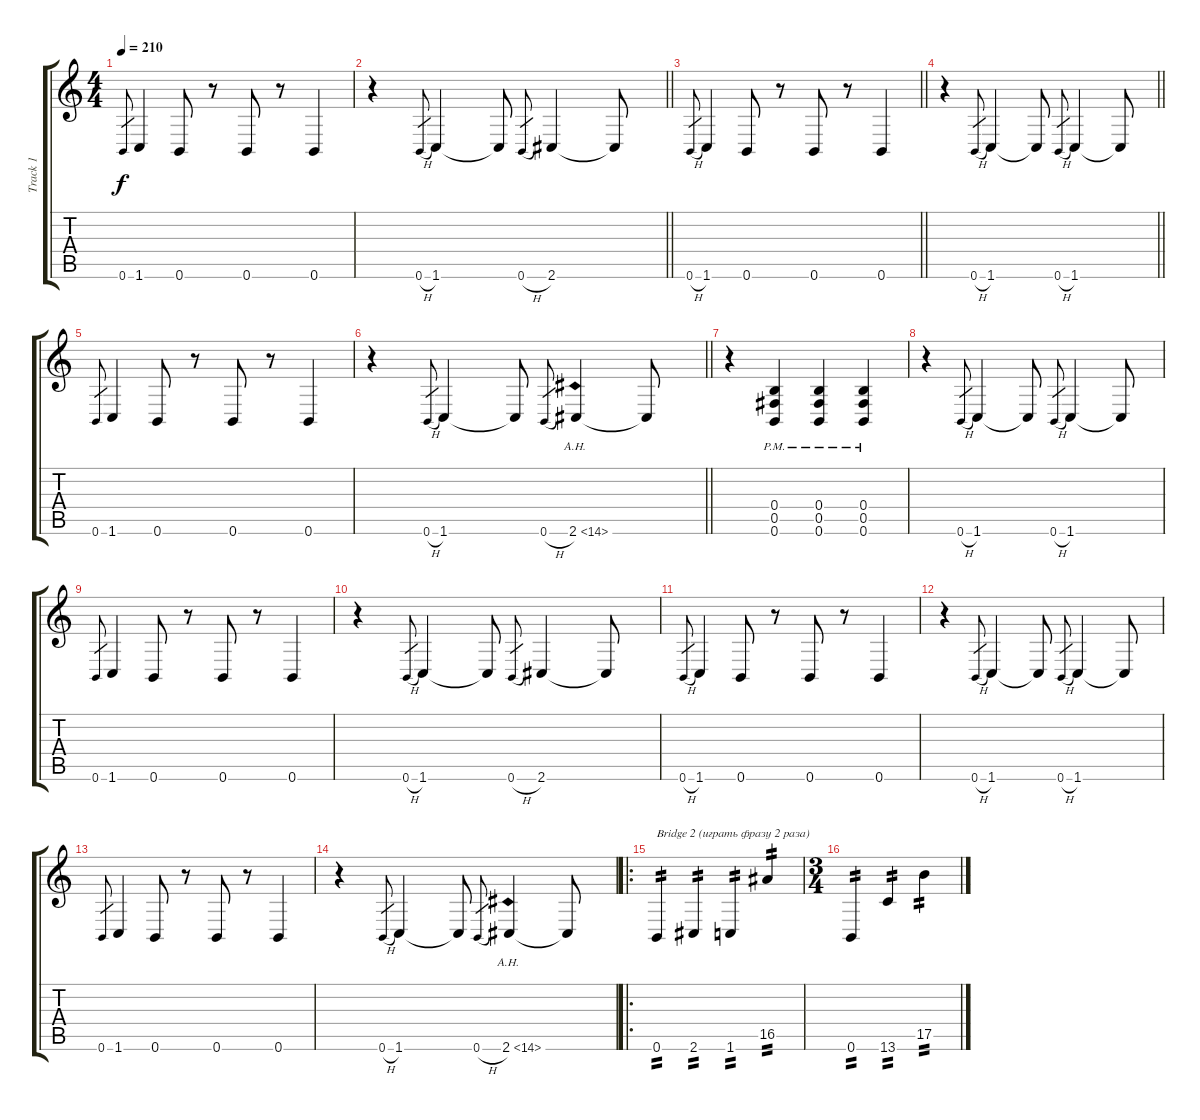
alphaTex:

\track ("Track 1" "Track 1") {instrument overdrivenguitar}
\staff {score tabs}
\tuning (Db4 Ab3 E3 B2 Gb2 B1) {hide}
\ts (4 4)
\tempo 210
\clef g2
\ks c
0.6.8{gr dy f} 1.6.4 0.6.8 r.8 0.6.8 r.8 0.6.4 |
\barLineRight lightlight
r.4 0.6{h}.8{gr} 1.6.4 1.6{t}.8 0.6{h}.8{gr} 2.6.4 2.6{t}.8 |
\barLineRight lightlight
0.6{h}.8{gr} 1.6.4 0.6.8 r.8 0.6.8 r.8 0.6.4 |
\barLineRight lightlight
r.4 0.6{h}.8{gr} 1.6.4 1.6{t}.8 0.6{h}.8{gr} 1.6.4 1.6{t}.8 |
0.6.8{gr} 1.6.4 0.6.8 r.8 0.6.8 r.8 0.6.4 |
\barLineRight lightlight
r.4 0.6{h}.8{gr} 1.6.4 1.6{t}.8 0.6{h}.8{gr} 2.6{ah 12}.4 2.6{t}.8 |
r.4 (0.4{pm} 0.5{pm} 0.6{pm}).4 (0.4{pm} 0.5{pm} 0.6{pm}).4 (0.4{pm} 0.5{pm} 0.6{pm}).4 |
r.4 0.6{h}.8{gr} 1.6.4 1.6{t}.8 0.6{h}.8{gr} 1.6.4 1.6{t}.8 |
0.6.8{gr} 1.6.4 0.6.8 r.8 0.6.8 r.8 0.6.4 |
r.4 0.6{h}.8{gr} 1.6.4 1.6{t}.8 0.6{h}.8{gr} 2.6.4 2.6{t}.8 |
0.6{h}.8{gr} 1.6.4 0.6.8 r.8 0.6.8 r.8 0.6.4 |
r.4 0.6{h}.8{gr} 1.6.4 1.6{t}.8 0.6{h}.8{gr} 1.6.4 1.6{t}.8 |
0.6.8{gr} 1.6.4 0.6.8 r.8 0.6.8 r.8 0.6.4 |
r.4 0.6{h}.8{gr} 1.6.4 1.6{t}.8 0.6{h}.8{gr} 2.6{ah 12}.4 2.6{t}.8 |
\ro
0.6.4{txt "Bridge 2 (играть фразу 2 раза)" tp 2} 2.6.4{tp 2} 1.6.4{tp 2} 16.5.4{tp 2} |
\ts (3 4)
0.6.4{tp 2} 13.6.4{tp 2} 17.5.4{tp 2}
